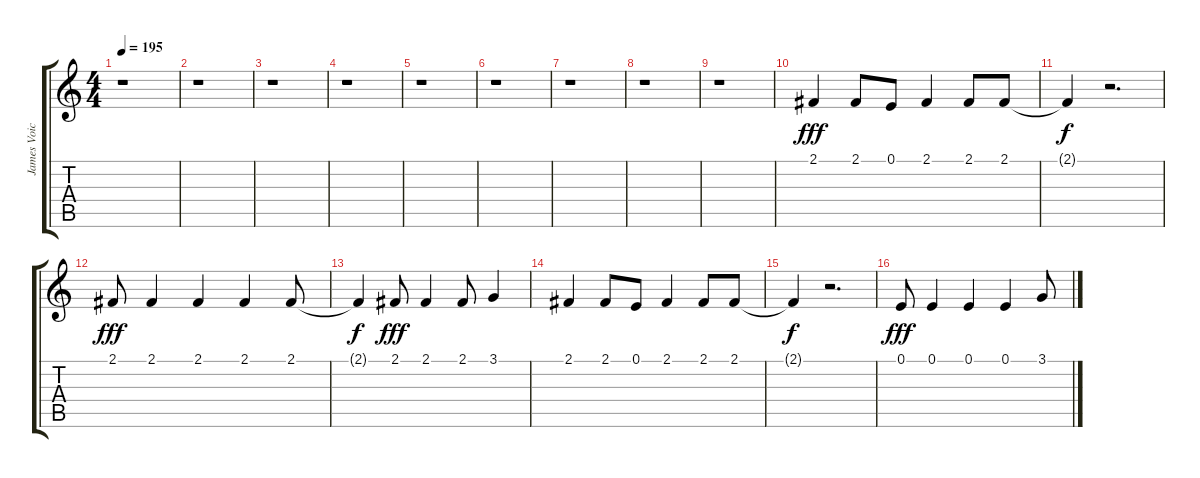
\track ("James Voice" "James Voic") {instrument lead1square}
\staff {score tabs}
\tuning (E4 B3 G3 D3 A2 E2) {hide}
\ts (4 4)
\tempo 195
\clef g2
\ks c
r.1{dy fff} |
r.1 |
r.1 |
r.1 |
r.1 |
r.1 |
r.1 |
r.1 |
r.1 |
2.1.4 2.1.8 0.1.8 2.1.4 2.1.8 2.1.8 |
2.1{t}.4{dy f} r.2{d} |
2.1.8{dy fff} 2.1.4 2.1.4 2.1.4 2.1.8 |
2.1{t}.4{dy f} 2.1.8{dy fff} 2.1.4 2.1.8 3.1.4 |
2.1.4 2.1.8 0.1.8 2.1.4 2.1.8 2.1.8 |
2.1{t}.4{dy f} r.2{d} |
0.1.8{dy fff} 0.1.4 0.1.4 0.1.4 3.1.8
